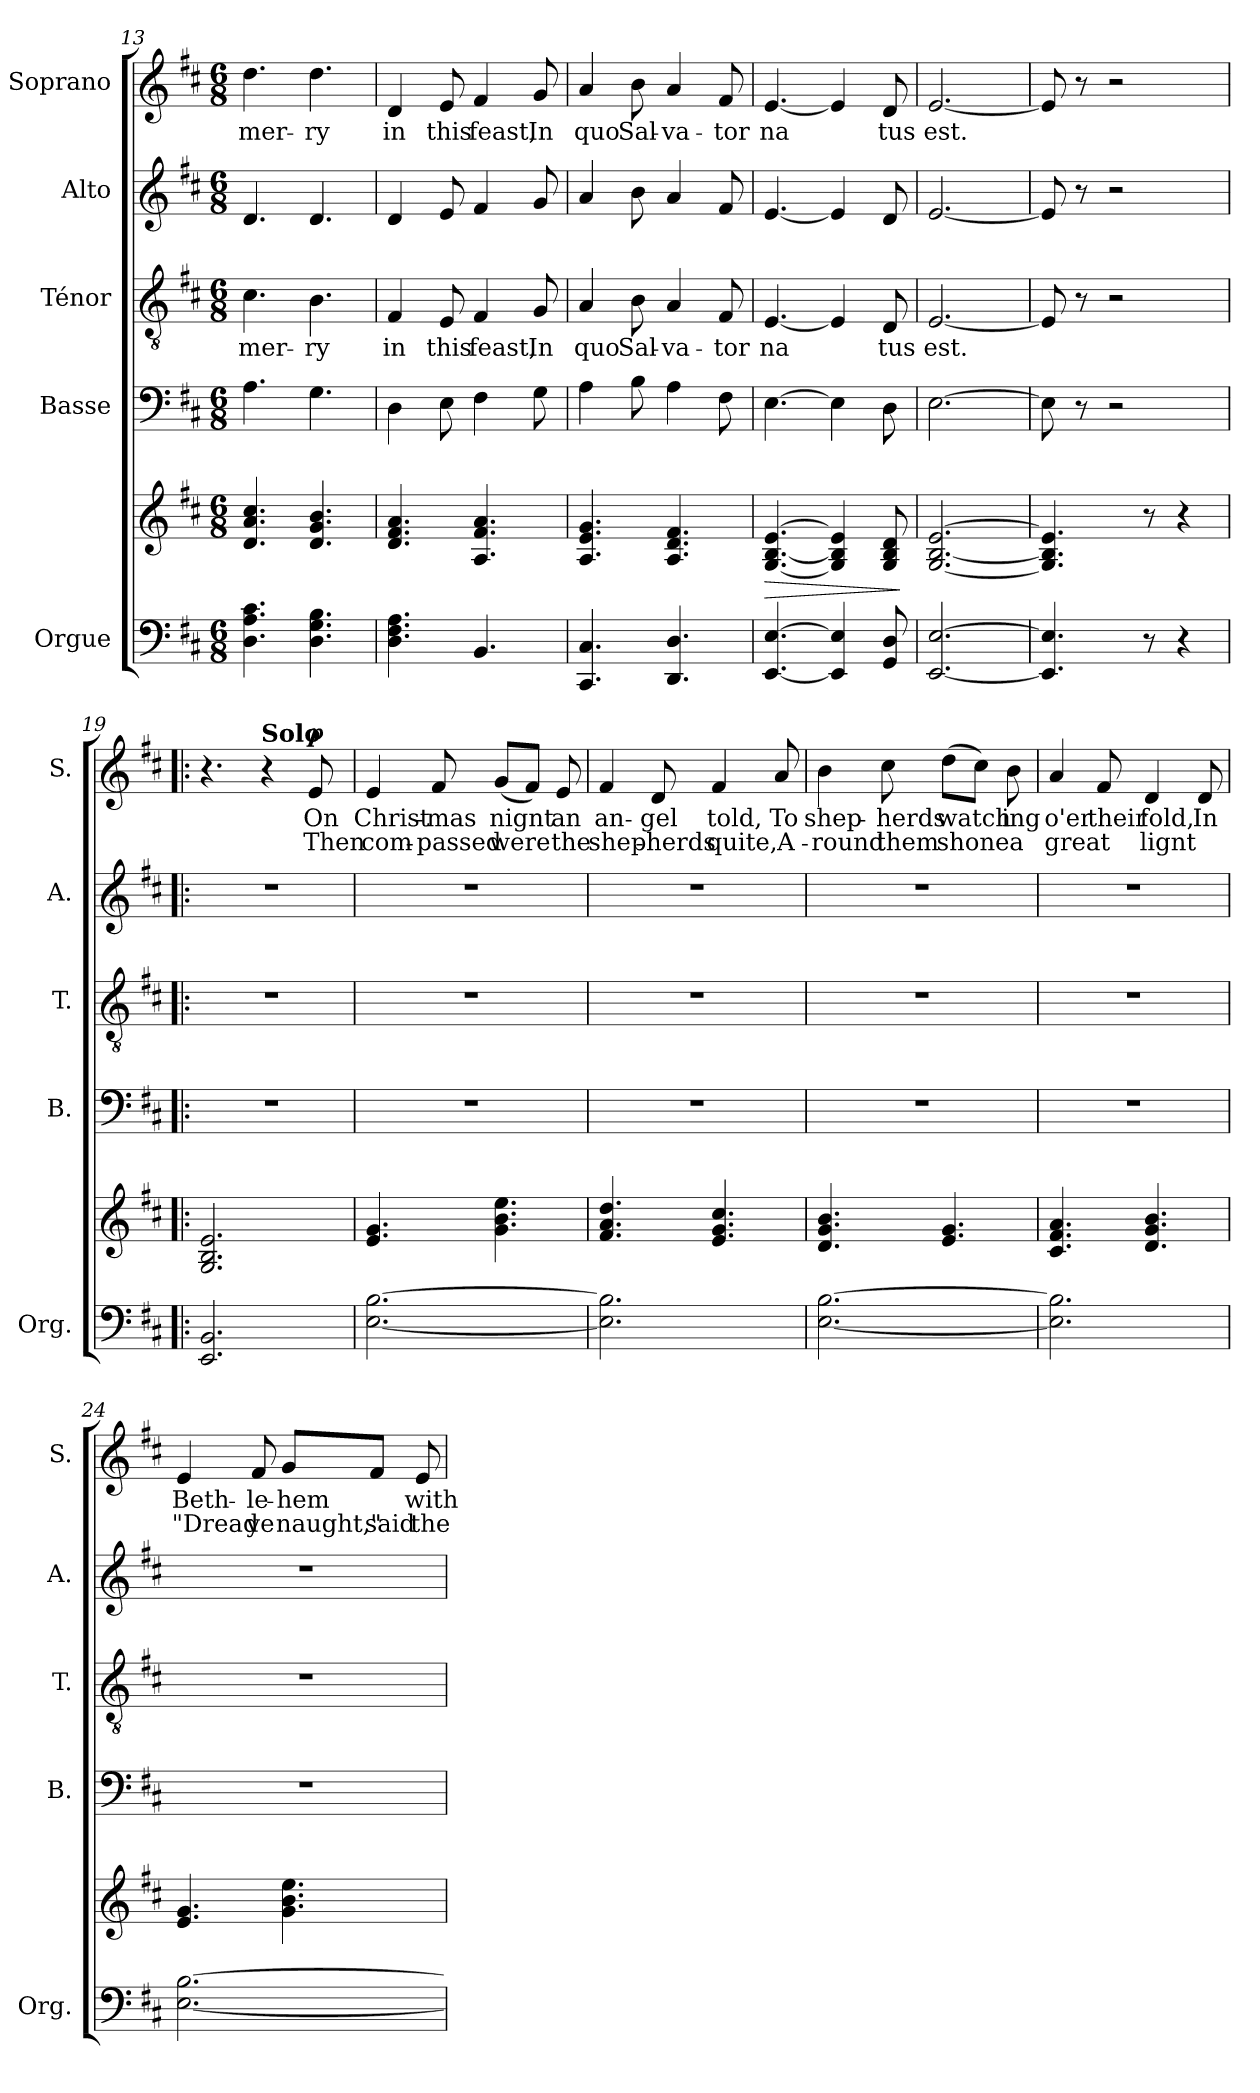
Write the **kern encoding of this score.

**kern	**kern	**dynam	**kern	**kern	**text	**kern	**kern	**text	**text	**dynam
*part5	*part5	*part5	*part4	*part3	*part3	*part2	*part1	*part1	*part1	*part1
*staff6	*staff5	*staff5/6	*staff4	*staff3	*staff3	*staff2	*staff1	*staff1	*staff1	*staff1
*I"Orgue	*	*	*I"Basse	*I"Ténor	*	*I"Alto	*I"Soprano	*	*	*
*I'Org.	*	*	*I'B.	*I'T.	*	*I'A.	*I'S.	*	*	*
*clefF4	*clefG2	*	*clefF4	*clefGv2	*	*clefG2	*clefG2	*	*	*
*k[f#c#]	*k[f#c#]	*	*k[f#c#]	*k[f#c#]	*	*k[f#c#]	*k[f#c#]	*	*	*
*M6/8	*M6/8	*	*M6/8	*M6/8	*	*M6/8	*M6/8	*	*	*
=13	=13	=13	=13	=13	=13	=13	=13	=13	=13	=13
!	!	!	!	!	!LO:LY:b	!	!	!LO:LY:b	!	!
4.D\ 4.A\ 4.c#\	4.d/ 4.a/ 4.cc#/	.	4.A\	4.c#\	mer-	4.d/	4.dd\	mer-	.	.
!	!	!	!	!	!LO:LY:b	!	!	!LO:LY:b	!	!
4.D\ 4.G\ 4.B\	4.d/ 4.g/ 4.b/	.	4.G\	4.B\	-ry	4.d/	4.dd\	-ry	.	.
=14	=14	=14	=14	=14	=14	=14	=14	=14	=14	=14
!	!	!	!	!	!LO:LY:b	!	!	!LO:LY:b	!	!
4.D\ 4.F#\ 4.A\	4.d/ 4.f#/ 4.a/	.	4D\	4F#/	in	4d/	4d/	in	.	.
!	!	!	!	!	!LO:LY:b	!	!	!LO:LY:b	!	!
.	.	.	8E\	8E/	this	8e/	8e/	this	.	.
!	!	!	!	!	!LO:LY:b	!	!	!LO:LY:b	!	!
4.BB/	4.A/ 4.f#/ 4.a/	.	4F#\	4F#/	feast,	4f#/	4f#/	feast,	.	.
!	!	!	!	!	!LO:LY:b	!	!	!LO:LY:b	!	!
.	.	.	8G\	8G/	In	8g/	8g/	In	.	.
=15	=15	=15	=15	=15	=15	=15	=15	=15	=15	=15
!	!	!	!	!	!LO:LY:b	!	!	!LO:LY:b	!	!
4.CC#/ 4.C#/	4.A/ 4.e/ 4.g/	.	4A\	4A/	quo	4a/	4a/	quo	.	.
!	!	!	!	!	!LO:LY:b	!	!	!LO:LY:b	!	!
.	.	.	8B\	8B\	Sal-	8b\	8b\	Sal-	.	.
!	!	!	!	!	!LO:LY:b	!	!	!LO:LY:b	!	!
4.DD/ 4.D/	4.A/ 4.d/ 4.f#/	.	4A\	4A/	-va-	4a/	4a/	-va-	.	.
!	!	!	!	!	!LO:LY:b	!	!	!LO:LY:b	!	!
.	.	.	8F#\	8F#/	-tor	8f#/	8f#/	-tor	.	.
=16	=16	=16	=16	=16	=16	=16	=16	=16	=16	=16
!	!	!LO:HP:b	!	!	!LO:LY:b	!	!	!LO:LY:b	!	!
[4.EE/ [4.E/	[4.G/ [4.B/ [4.e/	>	[4.E\	[4.E/	na	[4.e/	[4.e/	na	.	.
4EE/] 4E/]	4G/] 4B/] 4e/]	.	4E\]	4E/]	.	4e/]	4e/]	.	.	.
!	!	!	!	!	!LO:LY:b	!	!	!LO:LY:b	!	!
8GG/ 8D/	8G/ 8B/ 8d/	.	8D\	8D/	tus	8d/	8d/	tus	.	.
.	.	]	.	.	.	.	.	.	.	.
=17	=17	=17	=17	=17	=17	=17	=17	=17	=17	=17
!	!	!	!	!	!LO:LY:b	!	!	!LO:LY:b	!	!
[2.EE/ [2.E/	[2.G/ [2.B/ [2.e/	.	[2.E\	[2.E/	est.	[2.e/	[2.e/	est.	.	.
=18	=18	=18	=18	=18	=18	=18	=18	=18	=18	=18
4.EE/] 4.E/]	4.G/] 4.B/] 4.e/]	.	8E\]	8E/]	.	8e/]	8e/]	.	.	.
.	.	.	8r	8r	.	8r	8r	.	.	.
.	.	.	2r	2r	.	2r	2r	.	.	.
8r	8r	.	.	.	.	.	.	.	.	.
4r	4r	.	.	.	.	.	.	.	.	.
!!LO:LB:g=z
=19!|:	=19!|:	=19!|:	=19!|:	=19!|:	=19!|:	=19!|:	=19!|:	=19!|:	=19!|:	=19!|:
2.EE/ 2.BB/	2.G/ 2.B/ 2.e/	.	2.r	2.r	.	2.r	4.r	.	.	.
!	!	!	!	!	!	!	!LO:TX:a:B:t=Solo	!	!	!
.	.	.	.	.	.	.	4r	.	.	.
!	!	!	!	!	!	!	!	!LO:LY:b	!LO:LY:b	!LO:DY:a
.	.	.	.	.	.	.	8e/	On	Then	p
=20	=20	=20	=20	=20	=20	=20	=20	=20	=20	=20
!	!	!	!	!	!	!	!	!LO:LY:b	!LO:LY:b	!
[2.E\ [2.B\	4.e/ 4.g/	.	2.r	2.r	.	2.r	4e/	Christ-	com-	.
!	!	!	!	!	!	!	!	!LO:LY:b	!LO:LY:b	!
.	.	.	.	.	.	.	8f#/	-mas	-passed	.
!	!	!	!	!	!	!	!	!LO:LY:b	!LO:LY:b	!
.	4.g\ 4.b\ 4.ee\	.	.	.	.	.	(8g/L	nignt	were	.
.	.	.	.	.	.	.	8f#/J)	.	.	.
!	!	!	!	!	!	!	!	!LO:LY:b	!LO:LY:b	!
.	.	.	.	.	.	.	8e/	an	the	.
=21	=21	=21	=21	=21	=21	=21	=21	=21	=21	=21
!	!	!	!	!	!	!	!	!LO:LY:b	!LO:LY:b	!
2.E\] 2.B\]	4.f#/ 4.a/ 4.dd/	.	2.r	2.r	.	2.r	4f#/	an-	shep-	.
!	!	!	!	!	!	!	!	!LO:LY:b	!LO:LY:b	!
.	.	.	.	.	.	.	8d/	-gel	-herds	.
!	!	!	!	!	!	!	!	!LO:LY:b	!LO:LY:b	!
.	4.e/ 4.g/ 4.cc#/	.	.	.	.	.	4f#/	told,	quite,	.
!	!	!	!	!	!	!	!	!LO:LY:b	!LO:LY:b	!
.	.	.	.	.	.	.	8a/	To	A-	.
=22	=22	=22	=22	=22	=22	=22	=22	=22	=22	=22
!	!	!	!	!	!	!	!	!LO:LY:b	!LO:LY:b	!
[2.E\ [2.B\	4.d/ 4.g/ 4.b/	.	2.r	2.r	.	2.r	4b\	shep-	-round	.
!	!	!	!	!	!	!	!	!LO:LY:b	!LO:LY:b	!
.	.	.	.	.	.	.	8cc#\	-herds	them	.
!	!	!	!	!	!	!	!	!LO:LY:b	!LO:LY:b	!
.	4.e/ 4.g/	.	.	.	.	.	(8dd\L	watch	shone	.
.	.	.	.	.	.	.	8cc#\J)	.	.	.
!	!	!	!	!	!	!	!	!LO:LY:b	!LO:LY:b	!
.	.	.	.	.	.	.	8b\	ing	a	.
=23	=23	=23	=23	=23	=23	=23	=23	=23	=23	=23
!	!	!	!	!	!	!	!	!LO:LY:b	!LO:LY:b	!
2.E\] 2.B\]	4.c#/ 4.f#/ 4.a/	.	2.r	2.r	.	2.r	4a/	o'er	great	.
!	!	!	!	!	!	!	!	!LO:LY:b	!	!
.	.	.	.	.	.	.	8f#/	their	.	.
!	!	!	!	!	!	!	!	!LO:LY:b	!LO:LY:b	!
.	4.d/ 4.g/ 4.b/	.	.	.	.	.	4d/	fold,	lignt	.
!	!	!	!	!	!	!	!	!LO:LY:b	!	!
.	.	.	.	.	.	.	8d/	In	.	.
!!LO:PB:g=z
=24	=24	=24	=24	=24	=24	=24	=24	=24	=24	=24
!	!	!	!	!	!	!	!	!LO:LY:b	!LO:LY:b	!
[2.E\ [2.B\	4.e/ 4.g/	.	2.r	2.r	.	2.r	4e/	Beth-	"Dread	.
!	!	!	!	!	!	!	!	!LO:LY:b	!LO:LY:b	!
.	.	.	.	.	.	.	8f#/	-le-	ye	.
!	!	!	!	!	!	!	!	!LO:LY:b	!LO:LY:b	!
.	4.g\ 4.b\ 4.ee\	.	.	.	.	.	8g/L	-hem	naught,"	.
!	!	!	!	!	!	!	!	!	!LO:LY:b	!
.	.	.	.	.	.	.	8f#/J	.	said	.
!	!	!	!	!	!	!	!	!LO:LY:b	!LO:LY:b	!
.	.	.	.	.	.	.	8e/	with	the	.
=	=	=	=	=	=	=	=	=	=	=
*-	*-	*-	*-	*-	*-	*-	*-	*-	*-	*-
